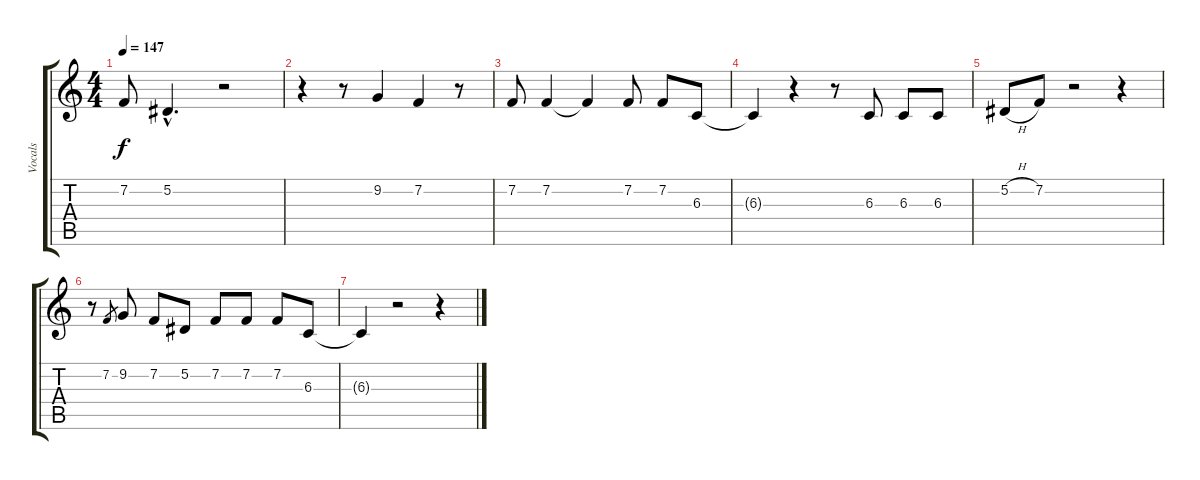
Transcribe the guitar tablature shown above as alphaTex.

\track ("Vocals" "Vocals") {instrument altosax}
\staff {score tabs}
\tuning (Eb4 Bb3 Gb3 Db3 Ab2 Eb2) {hide}
\ts (4 4)
\tempo 147
\clef g2
\ks c
7.2.8{dy f} 5.2{hac}.4{d} r.2 |
r.4 r.8 9.2.4 7.2.4 r.8 |
7.2.8 7.2.4 7.2{t}.4 7.2.8 7.2.8 6.3.8 |
6.3{t}.4 r.4 r.8 6.3.8 6.3.8 6.3.8 |
5.2{h}.8 7.2.8 r.2 r.4 |
r.8 7.2.8{gr} 9.2.8 7.2.8 5.2.8 7.2.8 7.2.8 7.2.8 6.3.8 |
6.3{t}.4 r.2 r.4
